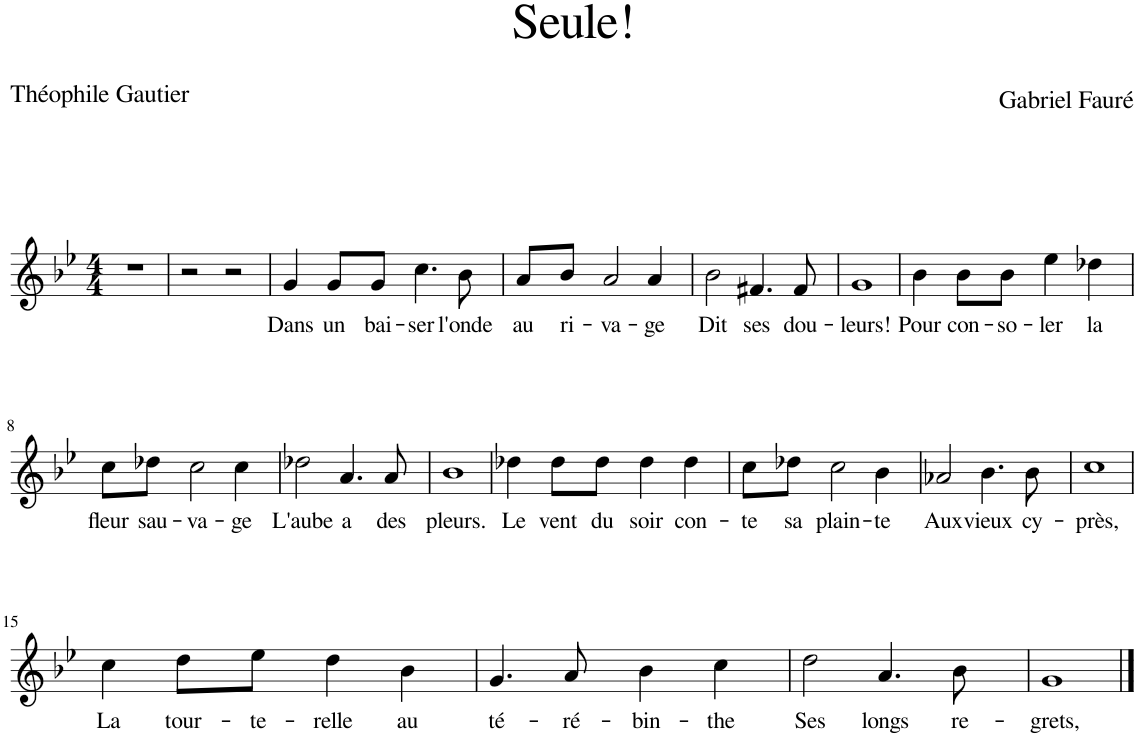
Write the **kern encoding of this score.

**kern	**text
*part1	*part1
*staff1	*staff1
*I"Piano	*
*I'Pno	*
*clefG2	*
*k[b-e-]	*
*M4/4	*
=1	=1
1r	.
=2	=2
2r	.
2r	.
=3	=3
!	!LO:LY:b
4g/	Dans
!	!LO:LY:b
8g/L	un
!	!LO:LY:b
8g/J	bai-
!	!LO:LY:b
4.cc\	-ser
!	!LO:LY:b
8b-\	l'onde
=4	=4
!	!LO:LY:b
8a/L	au
!	!LO:LY:b
8b-/J	ri-
!	!LO:LY:b
2a/	-va-
!	!LO:LY:b
4a/	-ge
=5	=5
!	!LO:LY:b
2b-\	Dit
!	!LO:LY:b
4.f#X/	ses
!	!LO:LY:b
8f#/	dou-
=6	=6
!	!LO:LY:b
1g	-leurs!
=7	=7
!	!LO:LY:b
4b-\	Pour
!	!LO:LY:b
8b-\L	con-
!	!LO:LY:b
8b-\J	-so-
!	!LO:LY:b
4ee-\	-ler
!	!LO:LY:b
4dd-X\	la
!!LO:LB:g=z
=8	=8
!	!LO:LY:b
8cc\L	fleur
!	!LO:LY:b
8dd-X\J	sau-
!	!LO:LY:b
2cc\	-va-
!	!LO:LY:b
4cc\	-ge
=9	=9
!	!LO:LY:b
2dd-X\	L'aube
!	!LO:LY:b
4.a/	a
!	!LO:LY:b
8a/	des
=10	=10
!	!LO:LY:b
1b-	pleurs.
=11	=11
!	!LO:LY:b
4dd-X\	Le
!	!LO:LY:b
8dd-\L	vent
!	!LO:LY:b
8dd-\J	du
!	!LO:LY:b
4dd-\	soir
!	!LO:LY:b
4dd-\	con-
=12	=12
!	!LO:LY:b
8cc\L	-te
!	!LO:LY:b
8dd-X\J	sa
!	!LO:LY:b
2cc\	plain-
!	!LO:LY:b
4b-\	-te
=13	=13
!	!LO:LY:b
2a-X/	Aux
!	!LO:LY:b
4.b-\	vieux
!	!LO:LY:b
8b-\	cy-
=14	=14
!	!LO:LY:b
1cc	-près,
!!LO:LB:g=z
=15	=15
!	!LO:LY:b
4cc\	La
!	!LO:LY:b
8dd\L	tour-
!	!LO:LY:b
8ee-\J	-te-
!	!LO:LY:b
4dd\	-relle
!	!LO:LY:b
4b-\	au
=16	=16
!	!LO:LY:b
4.g/	té-
!	!LO:LY:b
8a/	-ré-
!	!LO:LY:b
4b-\	-bin-
!	!LO:LY:b
4cc\	-the
=17	=17
!	!LO:LY:b
2dd\	Ses
!	!LO:LY:b
4.a/	longs
!	!LO:LY:b
8b-\	re-
=18	=18
!	!LO:LY:b
1g	-grets,
==	==
*-	*-
